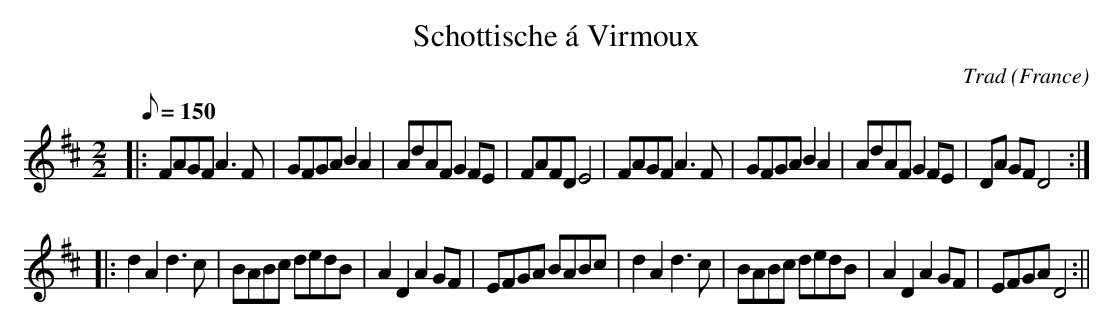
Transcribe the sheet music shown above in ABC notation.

X:1
T:Schottische á Virmoux
C:Trad
L:1/8
M:2/2
O:France
Q:150
K:D major
|:FAGFA3F|GFGA  B2A2|AdAF  G2FE|FAFDE4| FAGFA3F| GFGA B2A2|AdAF G2FE|DA GF  D4:|:
d2A2d3c|BABc  dedB| A2D2A2GF|EFGA  BABc|d2A2d3c|BABc  dedB|A2D2A2GF|EFGA D4:||
